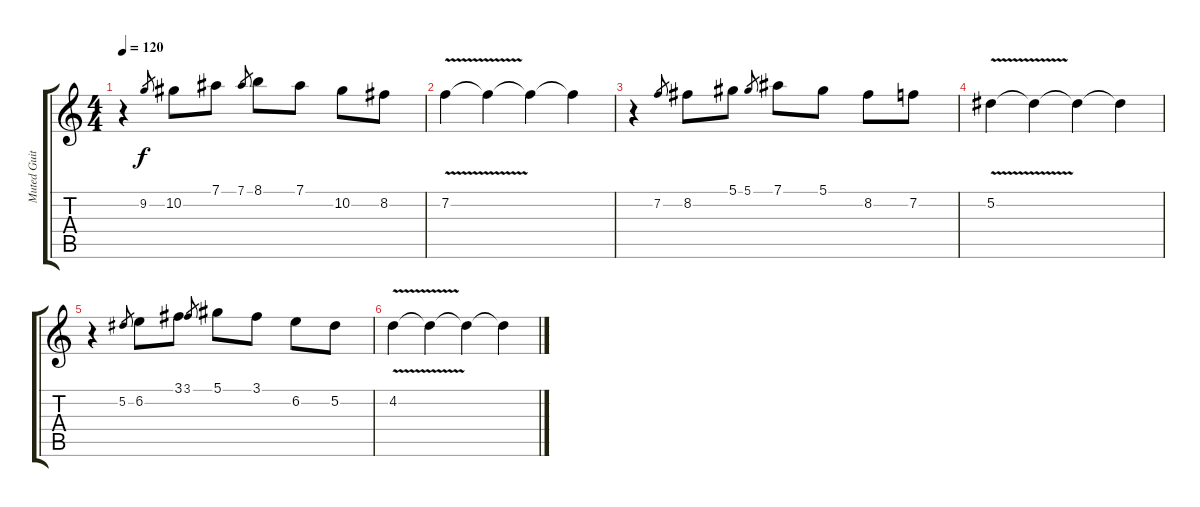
\track ("Muted Guitar2 - Vocals2" "Muted Guit") {instrument electricguitarmuted}
\staff {score tabs}
\tuning (Eb4 Bb3 Gb3 Db3 Ab2 Eb2) {hide}
\ts (4 4)
\tempo 120
\clef g2
\ks c
r.4{dy f volume 16 balance 4 instrument sopranosax} 9.2.8{gr} 10.2.8 7.1.8 7.1.8{gr} 8.1.8 7.1.8 10.2.8 8.2.8 |
7.2{v}.4{volume 16 balance 4 instrument sopranosax} 7.2{t}.4 7.2{t}.4 7.2{t}.4 |
r.4{volume 16 balance 4 instrument sopranosax} 7.2.8{gr} 8.2.8 5.1.8 5.1.8{gr} 7.1.8 5.1.8 8.2.8 7.2.8 |
5.2{v}.4{volume 16 balance 4 instrument sopranosax} 5.2{t}.4 5.2{t}.4 5.2{t}.4 |
r.4{volume 16 balance 4 instrument sopranosax} 5.2.8{gr} 6.2.8 3.1.8 3.1.8{gr} 5.1.8 3.1.8 6.2.8 5.2.8 |
4.2{v}.4{volume 16 balance 4 instrument sopranosax} 4.2{t}.4 4.2{t}.4 4.2{t}.4
